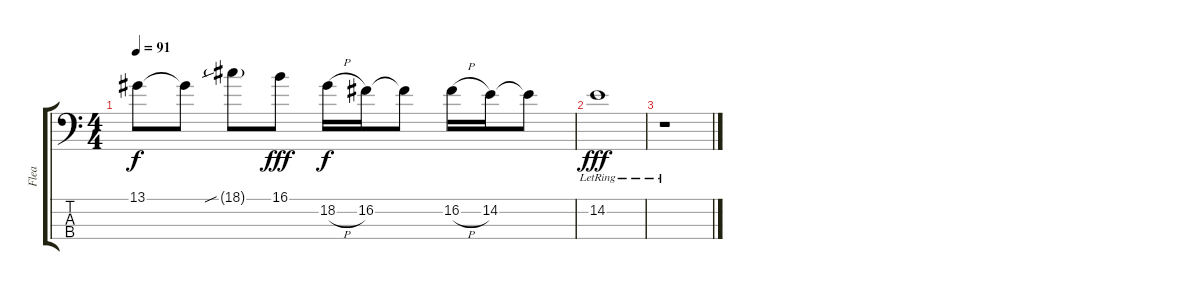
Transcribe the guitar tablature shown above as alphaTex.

\track ("Flea" "Flea") {instrument electricbassfinger}
\staff {score tabs}
\tuning (G2 D2 A1 E1) {hide}
\ts (4 4)
\tempo 91
\clef f4
\ks c
13.1{t}.8{dy f} 13.1{t}.8 18.1{sib g}.8 16.1.8{dy fff} 18.2{h}.16{dy f} 16.2.16 16.2{t}.8 16.2{h}.16 14.2.16 14.2{t}.8 |
14.2{lr}.1{dy fff} |
r.1
